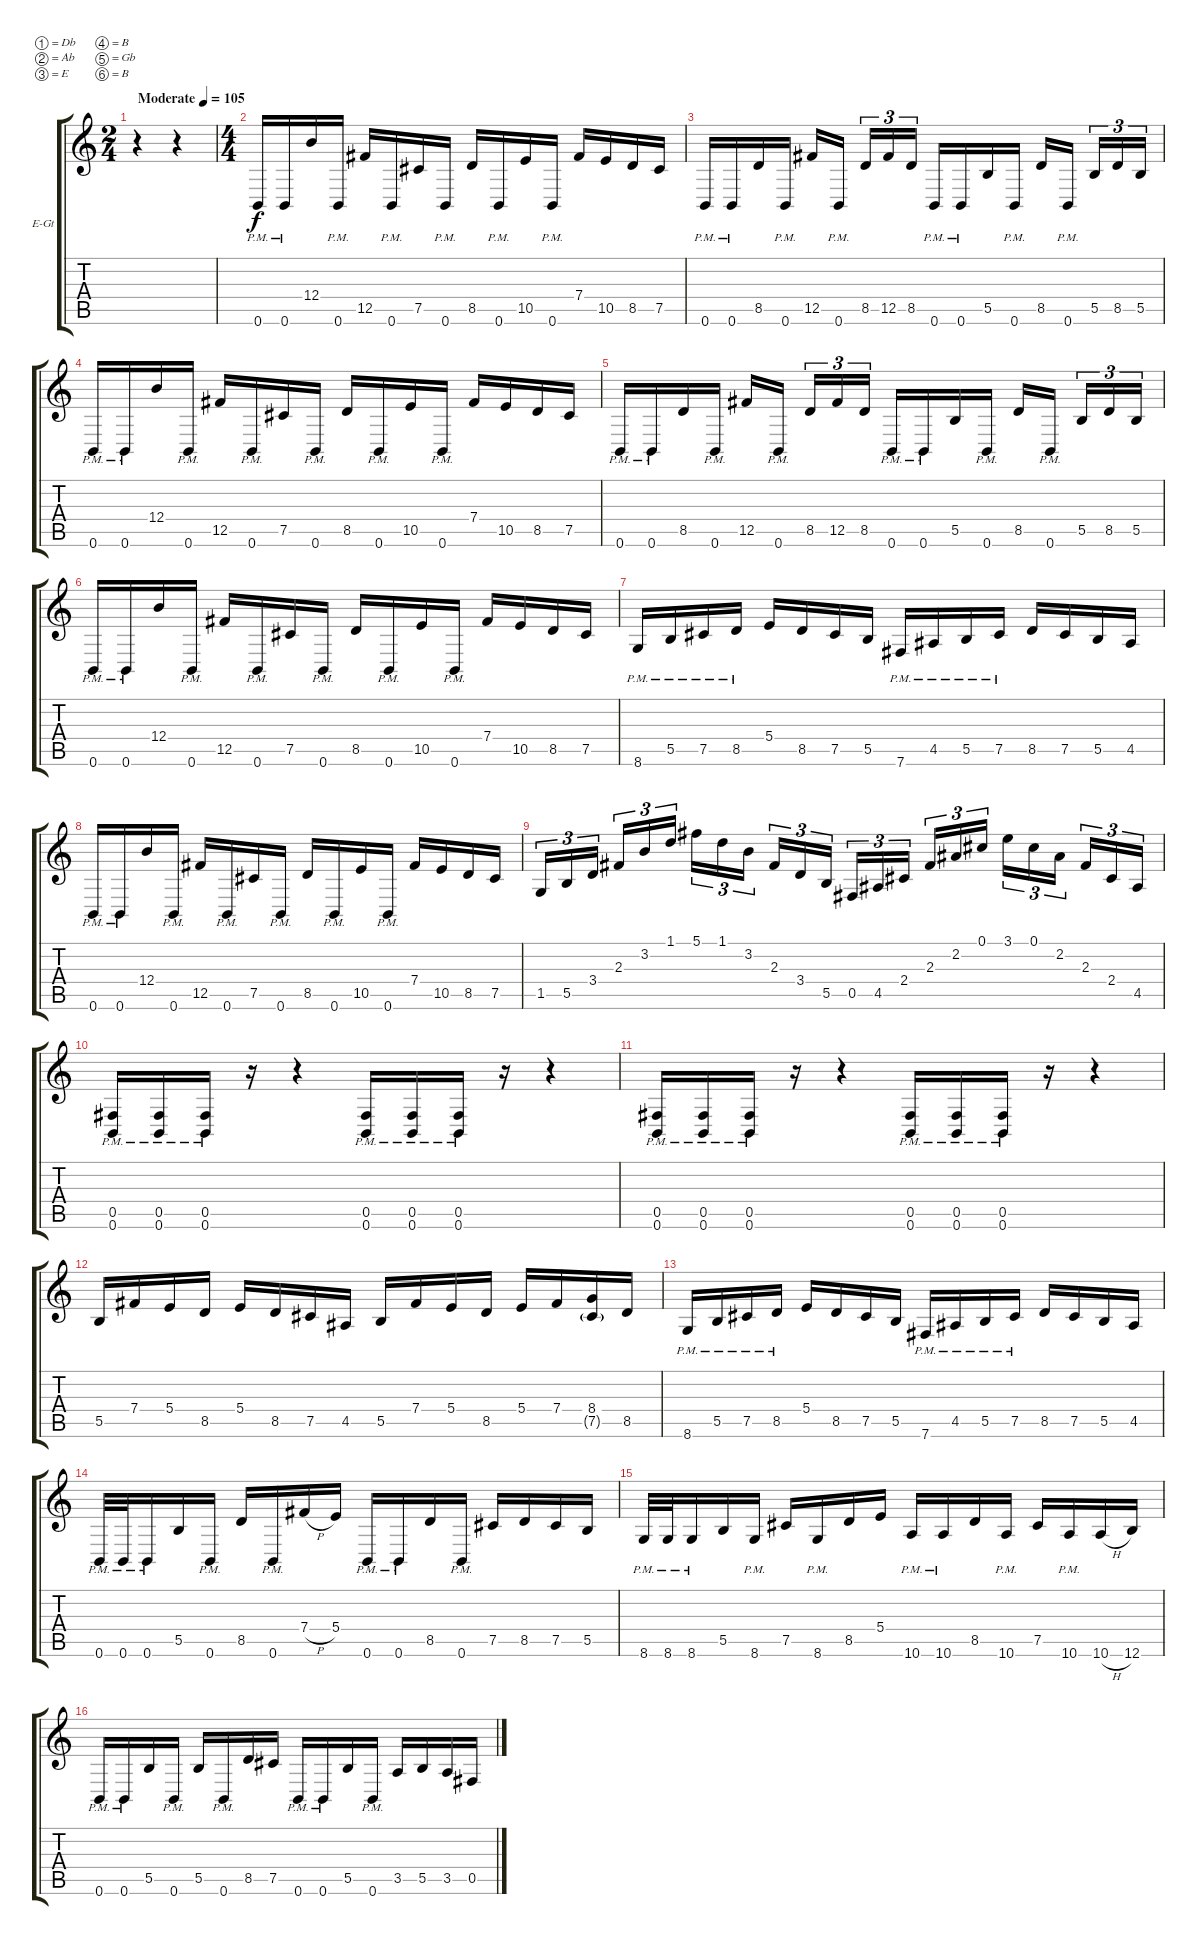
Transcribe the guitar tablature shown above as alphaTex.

\bracketExtendMode groupsimilarinstruments
\firstSystemTrackNameOrientation horizontal
\otherSystemsTrackNameOrientation horizontal
\track ("Chris Storey (Guitar)" "E-Gt") {instrument distortionguitar}
\staff {score tabs}
\tuning (Db4 Ab3 E3 B2 Gb2 B1)
\ts (2 4)
\beaming (8 2 2)
\tempo (105 "Moderate")
\clef g2
\ks c
r.4{dy f instrument distortionguitar} r.4 |
\ts (4 4)
\beaming (8 2 2 2 2)
0.6{pm}.16 0.6{pm}.16 12.4.16 0.6{pm}.16 12.5.16 0.6{pm}.16 7.5.16 0.6{pm}.16 8.5.16 0.6{pm}.16 10.5.16 0.6{pm}.16 7.4.16 10.5.16 8.5.16 7.5.16 |
0.6{pm}.16 0.6{pm}.16 8.5.16 0.6{pm}.16 12.5.16 0.6{pm}.16 8.5.16{tu (3 2)} 12.5.16{tu (3 2)} 8.5.16{tu (3 2)} 0.6{pm}.16 0.6{pm}.16 5.5.16 0.6{pm}.16 8.5.16 0.6{pm}.16 5.5.16{tu (3 2)} 8.5.16{tu (3 2)} 5.5.16{tu (3 2)} |
0.6{pm}.16 0.6{pm}.16 12.4.16 0.6{pm}.16 12.5.16 0.6{pm}.16 7.5.16 0.6{pm}.16 8.5.16 0.6{pm}.16 10.5.16 0.6{pm}.16 7.4.16 10.5.16 8.5.16 7.5.16 |
0.6{pm}.16 0.6{pm}.16 8.5.16 0.6{pm}.16 12.5.16 0.6{pm}.16 8.5.16{tu (3 2)} 12.5.16{tu (3 2)} 8.5.16{tu (3 2)} 0.6{pm}.16 0.6{pm}.16 5.5.16 0.6{pm}.16 8.5.16 0.6{pm}.16 5.5.16{tu (3 2)} 8.5.16{tu (3 2)} 5.5.16{tu (3 2)} |
0.6{pm}.16 0.6{pm}.16 12.4.16 0.6{pm}.16 12.5.16 0.6{pm}.16 7.5.16 0.6{pm}.16 8.5.16 0.6{pm}.16 10.5.16 0.6{pm}.16 7.4.16 10.5.16 8.5.16 7.5.16 |
8.6{pm}.16 5.5{pm}.16 7.5{pm}.16 8.5{pm}.16 5.4.16 8.5.16 7.5.16 5.5.16 7.6{pm}.16 4.5{pm}.16 5.5{pm}.16 7.5{pm}.16 8.5.16 7.5.16 5.5.16 4.5.16 |
0.6{pm}.16 0.6{pm}.16 12.4.16 0.6{pm}.16 12.5.16 0.6{pm}.16 7.5.16 0.6{pm}.16 8.5.16 0.6{pm}.16 10.5.16 0.6{pm}.16 7.4.16 10.5.16 8.5.16 7.5.16 |
1.5.16{tu (3 2)} 5.5.16{tu (3 2)} 3.4.16{tu (3 2)} 2.3.16{tu (3 2)} 3.2.16{tu (3 2)} 1.1.16{tu (3 2)} 5.1.16{tu (3 2)} 1.1.16{tu (3 2)} 3.2.16{tu (3 2)} 2.3.16{tu (3 2)} 3.4.16{tu (3 2)} 5.5.16{tu (3 2)} 0.5.16{tu (3 2)} 4.5.16{tu (3 2)} 2.4.16{tu (3 2)} 2.3.16{tu (3 2)} 2.2.16{tu (3 2)} 0.1.16{tu (3 2)} 3.1.16{tu (3 2)} 0.1.16{tu (3 2)} 2.2.16{tu (3 2)} 2.3.16{tu (3 2)} 2.4.16{tu (3 2)} 4.5.16{tu (3 2)} |
(0.5{pm} 0.6{pm}).16 (0.5{pm} 0.6{pm}).16 (0.5{pm} 0.6{pm}).16 r.16 r.4 (0.5{pm} 0.6{pm}).16 (0.5{pm} 0.6{pm}).16 (0.5{pm} 0.6{pm}).16 r.16 r.4 |
(0.5{pm} 0.6{pm}).16 (0.5{pm} 0.6{pm}).16 (0.5{pm} 0.6{pm}).16 r.16 r.4 (0.5{pm} 0.6{pm}).16 (0.5{pm} 0.6{pm}).16 (0.5{pm} 0.6{pm}).16 r.16 r.4 |
5.5.16 7.4.16 5.4.16 8.5.16 5.4.16 8.5.16 7.5.16 4.5.16 5.5.16 7.4.16 5.4.16 8.5.16 5.4.16 7.4.16 (8.4 7.5{g}).16 8.5.16 |
8.6{pm}.16 5.5{pm}.16 7.5{pm}.16 8.5{pm}.16 5.4.16 8.5.16 7.5.16 5.5.16 7.6{pm}.16 4.5{pm}.16 5.5{pm}.16 7.5{pm}.16 8.5.16 7.5.16 5.5.16 4.5.16 |
0.6{pm}.32 0.6{pm}.32 0.6{pm}.16 5.5.16 0.6{pm}.16 8.5.16 0.6{pm}.16 7.4{h}.16 5.4.16 0.6{pm}.16 0.6{pm}.16 8.5.16 0.6{pm}.16 7.5.16 8.5.16 7.5.16 5.5.16 |
8.6{pm}.32 8.6{pm}.32 8.6{pm}.16 5.5.16 8.6{pm}.16 7.5.16 8.6{pm}.16 8.5.16 5.4.16 10.6{pm}.16 10.6{pm}.16 8.5.16 10.6{pm}.16 7.5.16 10.6{pm}.16 10.6{h}.16 12.6.16 |
0.6{pm}.16 0.6{pm}.16 5.5.16 0.6{pm}.16 5.5.16 0.6{pm}.16 8.5.16 7.5.16 0.6{pm}.16 0.6{pm}.16 5.5.16 0.6{pm}.16 3.5.16 5.5.16 3.5.16 0.5.16
